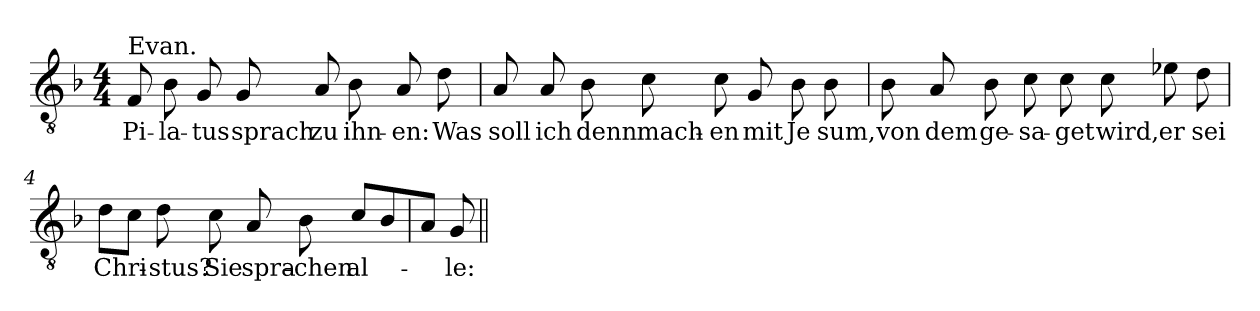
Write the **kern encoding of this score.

**kern	**text
*part1	*part1
*staff1	*staff1
!!LO:PB:g=z
*clefGv2	*
*k[b-]	*
*F:	*
*M4/4	*
=1	=1
!LO:TX:a:t=Evan.	!
!	!LO:LY:b:color=#000000
8Fi/	Pi-
!	!LO:LY:b:color=#000000
8B-i\	-la-
!	!LO:LY:b:color=#000000
8Gi/	-tus
!	!LO:LY:b:color=#000000
8Gi/	sprach
!	!LO:LY:b:color=#000000
8Ai/	zu
!	!LO:LY:b:color=#000000
8B-i\	ihn-
!	!LO:LY:b:color=#000000
8Ai/	-en:
!	!LO:LY:b:color=#000000
8di\	Was
=2	=2
!	!LO:LY:b:color=#000000
8Ai/	soll
!	!LO:LY:b:color=#000000
8Ai/	ich
!	!LO:LY:b:color=#000000
8B-i\	denn
!	!LO:LY:b:color=#000000
8ci\	mach-
!	!LO:LY:b:color=#000000
8ci\	-en
!	!LO:LY:b:color=#000000
8Gi/	mit
!	!LO:LY:b:color=#000000
8B-i\	Je
!	!LO:LY:b:color=#000000
8B-i\	sum,
!!LO:LB:g=z
=3	=3
!	!LO:LY:b:color=#000000
8B-i\	von
!	!LO:LY:b:color=#000000
8Ai/	dem
!	!LO:LY:b:color=#000000
8B-i\	ge-
!	!LO:LY:b:color=#000000
8ci\	-sa-
!	!LO:LY:b:color=#000000
8ci\	-get
!	!LO:LY:b:color=#000000
8ci\	wird,
!	!LO:LY:b:color=#000000
8e-Xi\	er
!	!LO:LY:b:color=#000000
8di\	sei
=4	=4
!	!LO:LY:b:color=#000000
8di\L	Chri-
8ci\J	.
!	!LO:LY:b:color=#000000
8di\	-stus?
!	!LO:LY:b:color=#000000
8ci\	Sie
!	!LO:LY:b:color=#000000
8Ai/	spra-
!	!LO:LY:b:color=#000000
8B-i\	-chen
!	!LO:LY:b:color=#000000
8ci/L	al-
8B-i/	.
=5	=5
8Ai/J	.
!	!LO:LY:b:color=#000000
8Gi/	-le:
=||	=||
*-	*-
